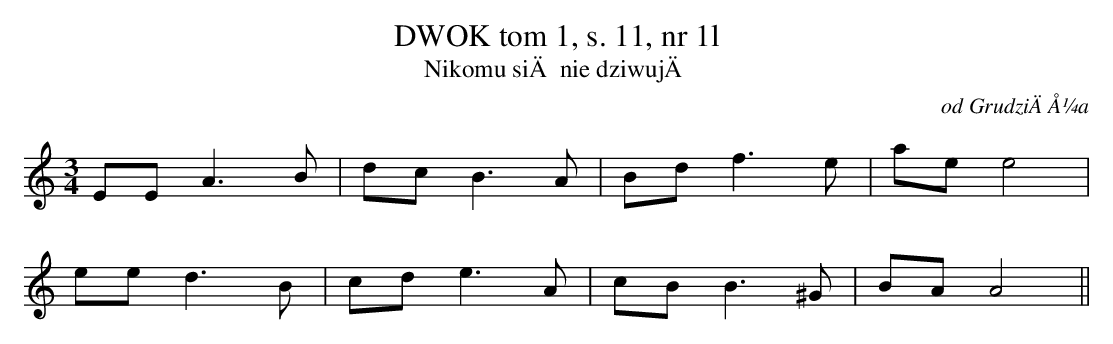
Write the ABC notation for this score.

X:1
T: DWOK tom 1, s. 11, nr 1l
T: Nikomu siÄ nie dziwujÄ
O: od GrudziÄÅ¼a
M: 3/4
L: 1/8
K: C
EEA3B | dcB3A | Bdf3e | aee4 |
eed3B | cde3A | cBB3^G | BAA4||
